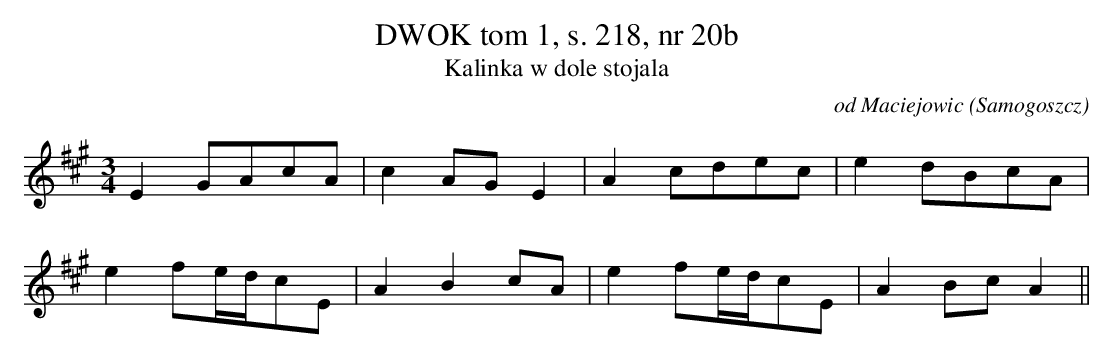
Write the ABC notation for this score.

X:1
T:DWOK tom 1, s. 218, nr 20b
T:Kalinka w dole stojala
O:od Maciejowic (Samogoszcz)
M:3/4
L:1/16
K:A
E4G2A2c2A2 | c4A2G2E4 |A4c2d2e2c2 | e4d2B2c2A2 |
e4f2edc2E2 | A4B4c2A2 |e4f2edc2E2 | A4B2c2A4||
